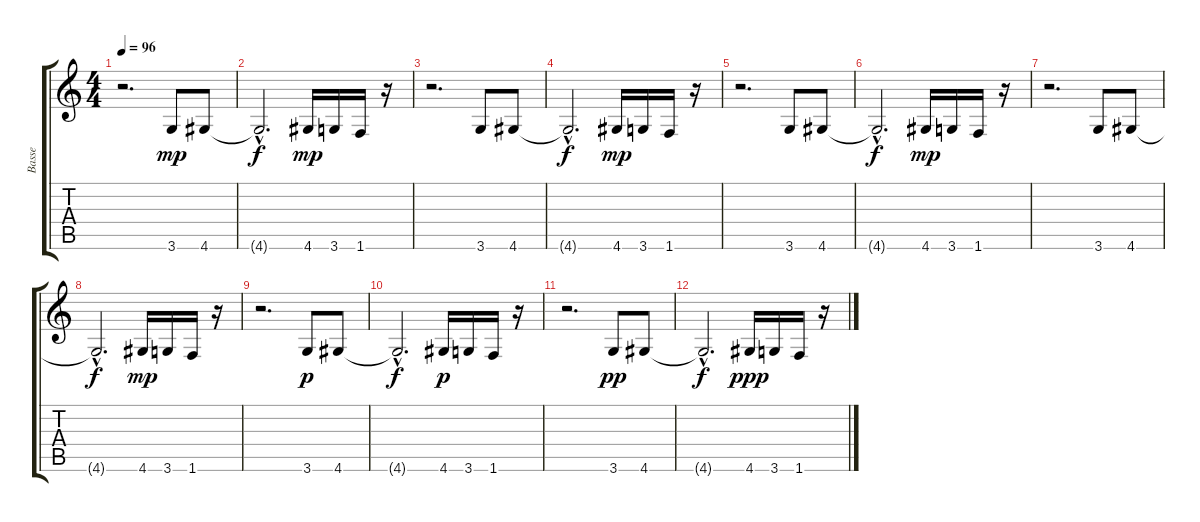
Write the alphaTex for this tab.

\track ("Basse" "Basse") {instrument acousticbass}
\staff {score tabs}
\tuning (E4 B3 G3 D3 A2 E2) {hide}
\ts (4 4)
\tempo 96
\clef g2
\ks c
r.2{d dy mp} 3.6.8 4.6.8 |
4.6{hac t}.2{d dy f} 4.6.16{dy mp} 3.6.16 1.6.16 r.16 |
r.2{d} 3.6.8 4.6.8 |
4.6{hac t}.2{d dy f} 4.6.16{dy mp} 3.6.16 1.6.16 r.16 |
r.2{d} 3.6.8 4.6.8 |
4.6{hac t}.2{d dy f} 4.6.16{dy mp} 3.6.16 1.6.16 r.16 |
r.2{d} 3.6.8 4.6.8 |
4.6{hac t}.2{d dy f} 4.6.16{dy mp} 3.6.16 1.6.16 r.16 |
r.2{d} 3.6.8{dy p volume 9} 4.6.8{volume 8} |
4.6{hac t}.2{d dy f} 4.6.16{dy p volume 7} 3.6.16{volume 6} 1.6.16 r.16{volume 6} |
r.2{d} 3.6.8{dy pp volume 5} 4.6.8{volume 4} |
4.6{hac t}.2{d dy f} 4.6.16{dy ppp volume 3} 3.6.16{volume 2} 1.6.16{volume 2} r.16{volume 2}
